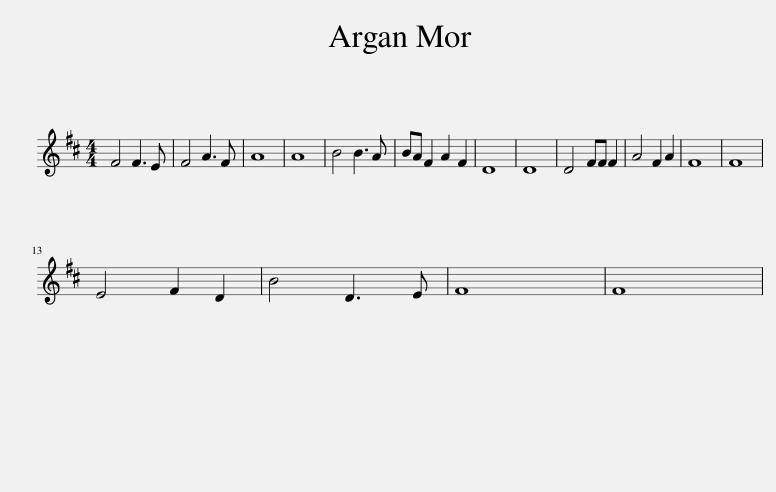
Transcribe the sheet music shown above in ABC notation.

X:1
L:1/8
M:4/4
I:linebreak $
K:D
V:1 treble
V:1
 F4 F3 E | F4 A3 F | A8 | A8 | B4 B3 A | %5
 BA F2 A2 F2 | D8 | D8 | D4 FF F2 | A4 F2 A2 | %10
 F8 | F8 |$ E4 F2 D2 | B4 D3 E | F8 | %15
 F8 | %16
